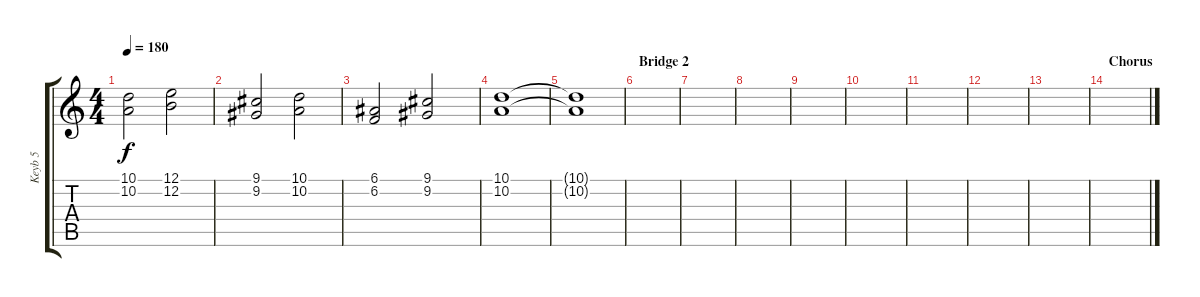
\track ("Keyb 5" "Keyb 5") {instrument churchorgan}
\staff {score tabs}
\tuning (E4 B3 G3 D3 A2 E2) {hide}
\ts (4 4)
\tempo 180
\clef g2
\ks c
(10.1 10.2).2{dy f} (12.1 12.2).2 |
(9.1 9.2).2 (10.1 10.2).2 |
(6.1 6.2).2 (9.1 9.2).2 |
(10.1 10.2).1 |
(10.1{t} 10.2{t}).1 |
\section ("" "Bridge 2")
|
|
|
|
|
|
|
|
\section ("" "Chorus")
